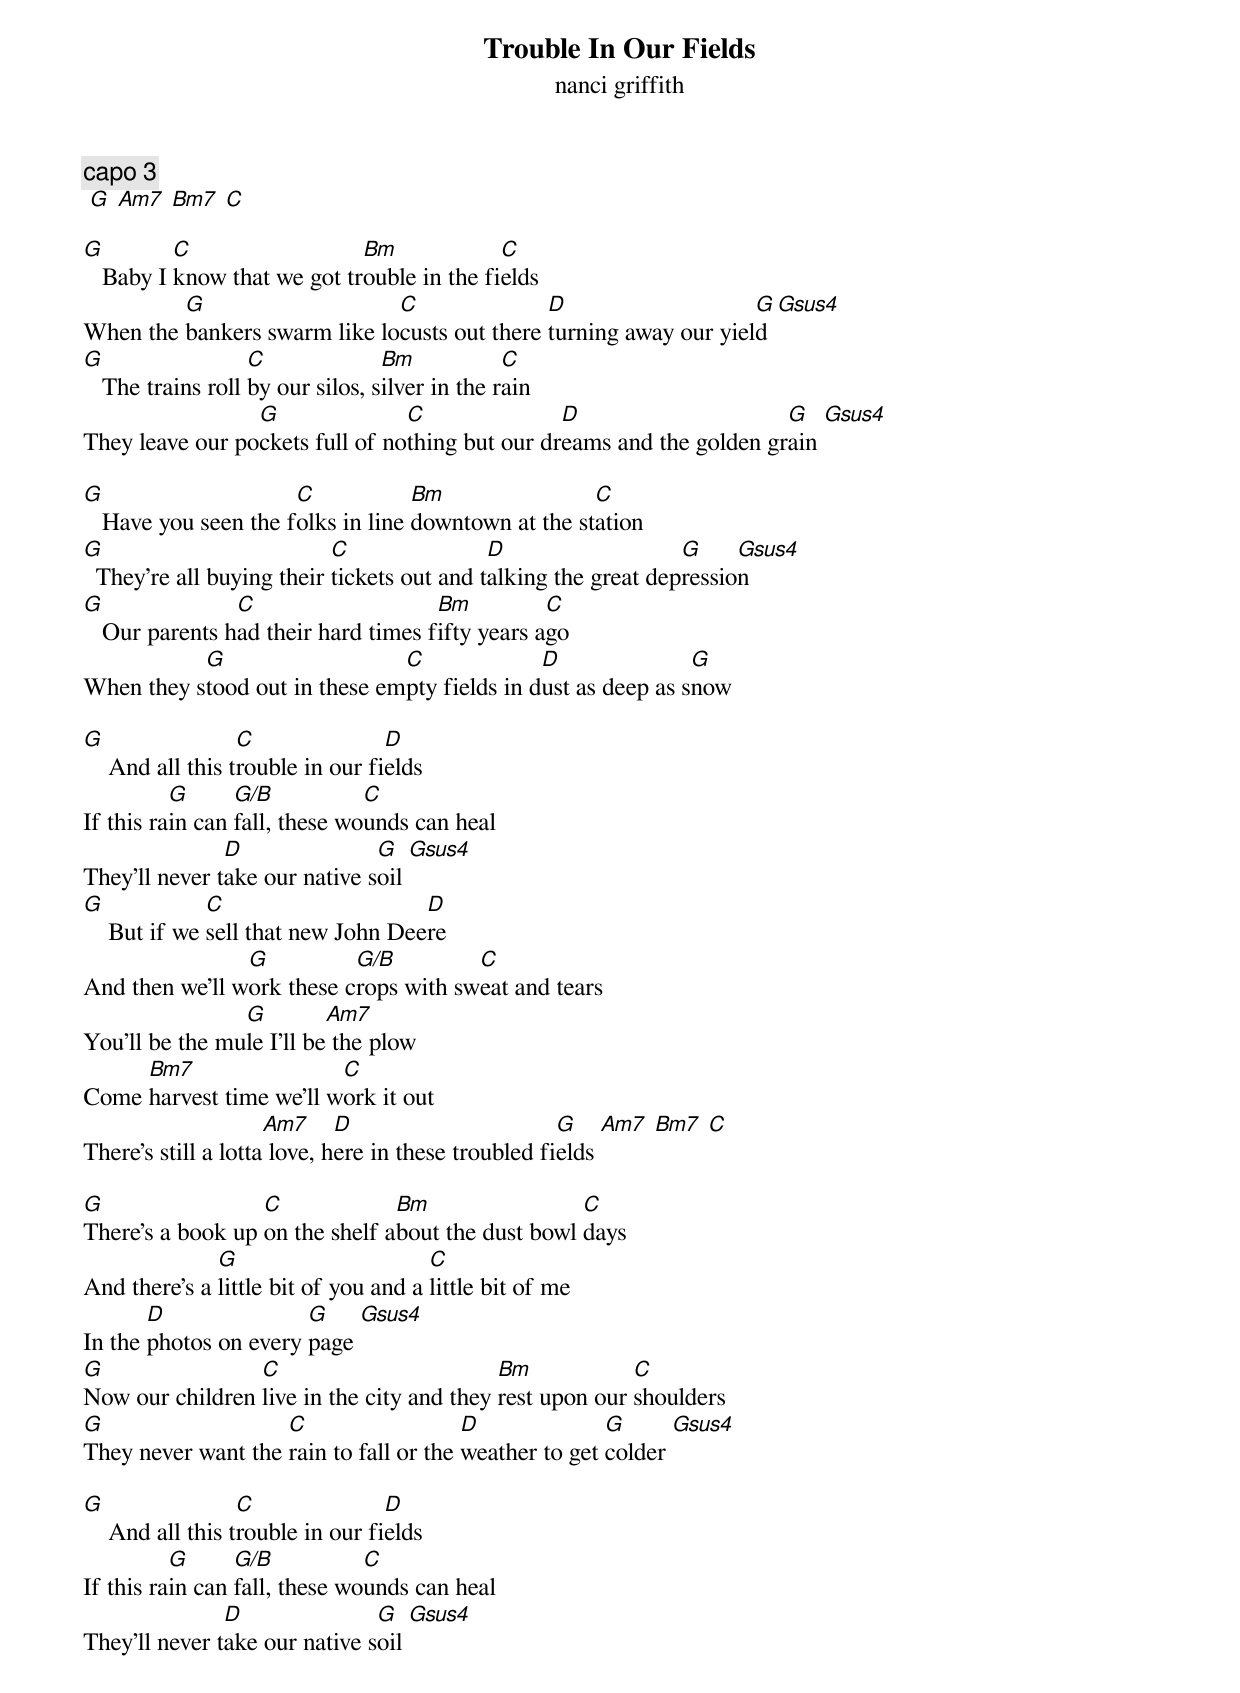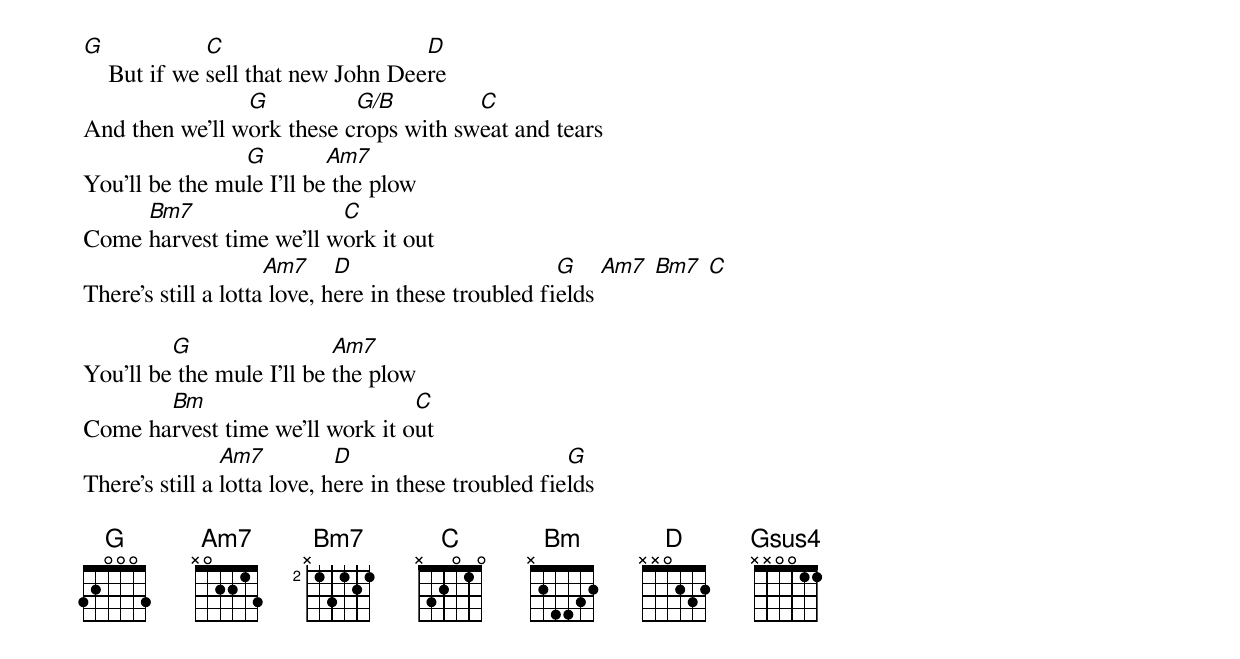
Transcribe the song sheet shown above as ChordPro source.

{title: Trouble In Our Fields}
{subtitle: nanci griffith}
{c:capo 3}
 [G] [Am7] [Bm7] [C]

[G]   Baby I [C]know that we got tr[Bm]ouble in the fi[C]elds
When the [G]bankers swarm like lo[C]custs out there [D]turning away our yiel[G]d [Gsus4]
[G]   The trains roll [C]by our silos, s[Bm]ilver in the r[C]ain
They leave our po[G]ckets full of no[C]thing but our dr[D]eams and the golden gr[G]ain [Gsus4]

[G]   Have you seen the f[C]olks in line [Bm]downtown at the st[C]ation
[G]  They're all buying their [C]tickets out and t[D]alking the great dep[G]ressio[Gsus4]n
[G]   Our parents h[C]ad their hard times f[Bm]ifty years a[C]go
When they s[G]tood out in these em[C]pty fields in d[D]ust as deep as s[G]now

[G]    And all this t[C]rouble in our fi[D]elds
If this ra[G]in can [G/B]fall, these wo[C]unds can heal
They'll never t[D]ake our native s[G]oil [Gsus4]
[G]    But if we [C]sell that new John Dee[D]re
And then we'll w[G]ork these c[G/B]rops with sw[C]eat and tears
You'll be the mu[G]le I'll be[Am7] the plow
Come [Bm7]harvest time we'll w[C]ork it out
There's still a lotta[Am7] love, h[D]ere in these troubled fi[G]elds [Am7] [Bm7] [C]

[G]There's a book up [C]on the shelf a[Bm]bout the dust bowl [C]days
And there's a [G]little bit of you and a [C]little bit of me
In the [D]photos on every [G]page [Gsus4]
[G]Now our children [C]live in the city and they [Bm]rest upon our [C]shoulders
[G]They never want the [C]rain to fall or the [D]weather to get [G]colder [Gsus4]

[G]    And all this t[C]rouble in our fi[D]elds
If this ra[G]in can [G/B]fall, these wo[C]unds can heal
They'll never t[D]ake our native s[G]oil [Gsus4]
[G]    But if we [C]sell that new John Dee[D]re
And then we'll w[G]ork these c[G/B]rops with sw[C]eat and tears
You'll be the mu[G]le I'll be[Am7] the plow
Come [Bm7]harvest time we'll w[C]ork it out
There's still a lotta[Am7] love, h[D]ere in these troubled fi[G]elds [Am7] [Bm7] [C]

You'll be[G] the mule I'll be [Am7]the plow
Come ha[Bm]rvest time we'll work it o[C]ut
There's still a [Am7]lotta love, h[D]ere in these troubled fie[G]lds

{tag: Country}
